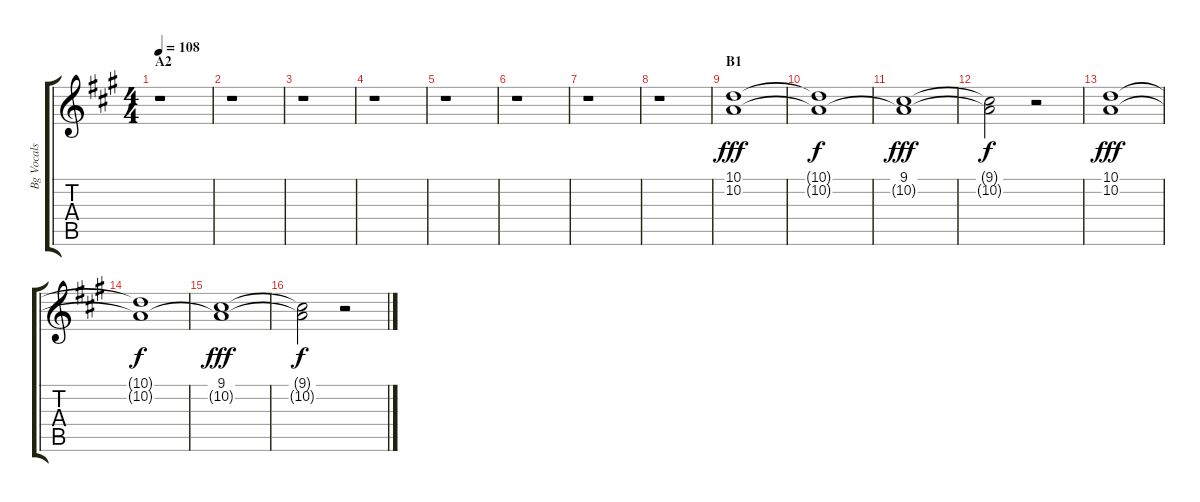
\track ("Bg Vocals" "Bg Vocals") {instrument choiraahs}
\staff {score tabs}
\tuning (E4 B3 G3 D3 A2 E2) {hide}
\ts (4 4)
\section ("" "A2")
\tempo 108
\clef g2
\ks a
r.1{dy fff} |
r.1 |
r.1 |
r.1 |
r.1 |
r.1 |
r.1 |
r.1 |
\section ("" "B1")
(10.1 10.2).1 |
(10.1{t} 10.2{t}).1{dy f} |
(9.1 10.2{t}).1{dy fff} |
(9.1{t} 10.2{t}).2{dy f} r.2 |
(10.1 10.2).1{dy fff} |
(10.1{t} 10.2{t}).1{dy f} |
(9.1 10.2{t}).1{dy fff} |
(9.1{t} 10.2{t}).2{dy f} r.2
